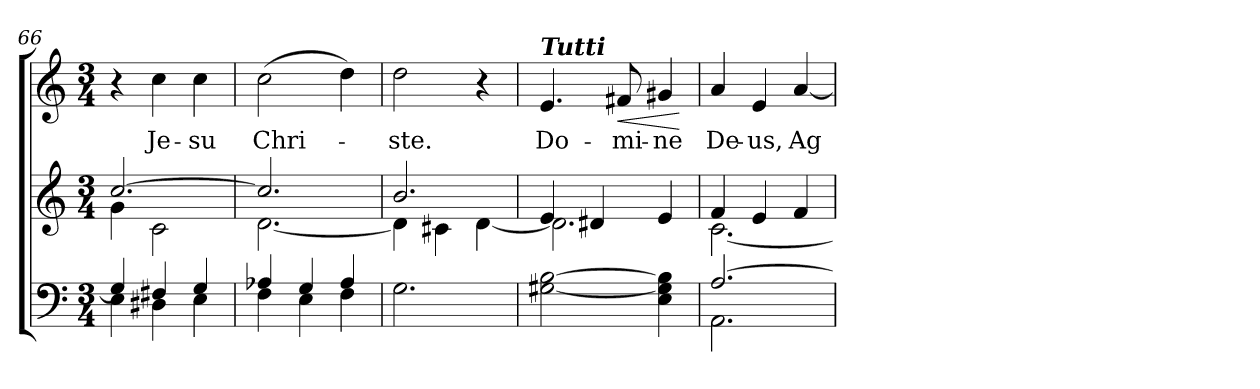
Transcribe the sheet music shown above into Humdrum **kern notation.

**kern	**kern	**kern	**text	**dynam
*part2	*part2	*part1	*part1	*part1
*staff3	*staff2	*staff1	*staff1	*staff1
*clefF4	*clefG2	*clefG2	*	*
*k[]	*k[]	*k[]	*	*
*C:	*C:	*C:	*	*
*M3/4	*M3/4	*M3/4	*	*
=66	=66	=66	=66	=66
*^	*^	*	*	*
4G/]	4E\	[>2.cc/	4g\	4r	.	.
!	!	!	!	!	!LO:LY:b	!
4F#X/	4D#X\	.	2c\	4cc\	Je-	.
!	!	!	!	!	!LO:LY:b	!
4G/	4E\	.	.	4cc\	-su	.
!!LO:PB:g=z
=67	=67	=67	=67	=67	=67	=67
!	!	!	!	!	!LO:LY:b	!
4A-X/	4F\	2.cc/]	[<2.d\	(>2cc\	Chri-	.
4G/	4E\	.	.	.	.	.
4A-/	4F\	.	.	4dd\)	.	.
=68	=68	=68	=68	=68	=68	=68
!	!	!	!	!	!LO:LY:b	!
*v	*v	*	*	*	*	*
2.G\	2.b/	4d\]	2dd\	-ste.	.
.	.	4c#X\	.	.	.
.	.	[<4d\	4r	.	.
=69	=69	=69	=69	=69	=69
!	!	!	!LO:TX:a:Bi:t=Tutti	!	!
!	!	!	!	!LO:LY:b	!
[2G#X\ [2B\	4e/	2.d\]	4.e/	Do-	.
.	4d#X/	.	.	.	.
!	!	!	!	!LO:LY:b	!LO:HP:b
.	.	.	8f#X/	-mi-	<
!	!	!	!	!LO:LY:b	!
4E\ 4G#\] 4B\]	4e/	.	4g#X/	-ne	.
*	*v	*v	*	*	*
.	.	.	.	[
=70	=70	=70	=70	=70
*^	*^	*	*	*
!	!	!	!	!	!LO:LY:b	!
[>2.A/	2.AA\	4f/	[<2.c\	4a/	De-	.
!	!	!	!	!	!LO:LY:b	!
.	.	4e/	.	4e/	-us,	.
!	!	!	!	!	!LO:LY:b	!
.	.	4f/	.	[4a/	Ag-	.
*v	*v	*	*	*	*	*
*	*v	*v	*	*	*
=	=	=	=	=
*-	*-	*-	*-	*-
